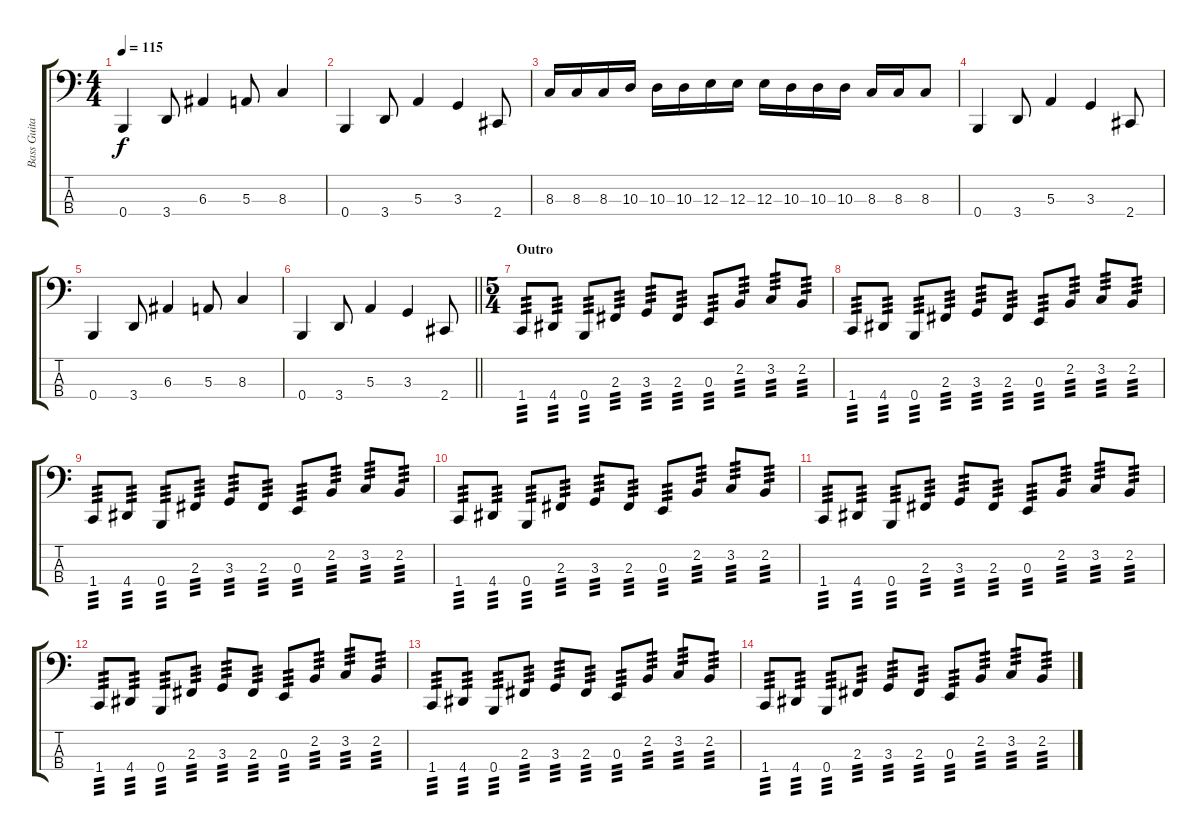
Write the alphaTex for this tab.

\track ("Bass Guitar" "Bass Guita") {instrument electricbasspick}
\staff {score tabs}
\tuning (D2 A1 E1 B0) {hide}
\ts (4 4)
\tempo 115
\clef f4
\ks c
0.4.4{dy f} 3.4.8 6.3.4 5.3.8 8.3.4 |
0.4.4 3.4.8 5.3.4 3.3.4 2.4.8 |
8.3.16 8.3.16 8.3.16 10.3.16 10.3.16 10.3.16 12.3.16 12.3.16 12.3.16 10.3.16 10.3.16 10.3.16 8.3.16 8.3.16 8.3.8 |
0.4.4 3.4.8 5.3.4 3.3.4 2.4.8 |
0.4.4 3.4.8 6.3.4 5.3.8 8.3.4 |
\barLineRight lightlight
0.4.4 3.4.8 5.3.4 3.3.4 2.4.8 |
\ts (5 4)
\section ("" "Outro")
1.4.8{tp 3} 4.4.8{tp 3} 0.4.8{tp 3} 2.3.8{tp 3} 3.3.8{tp 3} 2.3.8{tp 3} 0.3.8{tp 3} 2.2.8{tp 3} 3.2.8{tp 3} 2.2.8{tp 3} |
1.4.8{tp 3} 4.4.8{tp 3} 0.4.8{tp 3} 2.3.8{tp 3} 3.3.8{tp 3} 2.3.8{tp 3} 0.3.8{tp 3} 2.2.8{tp 3} 3.2.8{tp 3} 2.2.8{tp 3} |
1.4.8{tp 3} 4.4.8{tp 3} 0.4.8{tp 3} 2.3.8{tp 3} 3.3.8{tp 3} 2.3.8{tp 3} 0.3.8{tp 3} 2.2.8{tp 3} 3.2.8{tp 3} 2.2.8{tp 3} |
1.4.8{tp 3} 4.4.8{tp 3} 0.4.8{tp 3} 2.3.8{tp 3} 3.3.8{tp 3} 2.3.8{tp 3} 0.3.8{tp 3} 2.2.8{tp 3} 3.2.8{tp 3} 2.2.8{tp 3} |
1.4.8{tp 3} 4.4.8{tp 3} 0.4.8{tp 3} 2.3.8{tp 3} 3.3.8{tp 3} 2.3.8{tp 3} 0.3.8{tp 3} 2.2.8{tp 3} 3.2.8{tp 3} 2.2.8{tp 3} |
1.4.8{tp 3} 4.4.8{tp 3} 0.4.8{tp 3} 2.3.8{tp 3} 3.3.8{tp 3} 2.3.8{tp 3} 0.3.8{tp 3} 2.2.8{tp 3} 3.2.8{tp 3} 2.2.8{tp 3} |
1.4.8{tp 3} 4.4.8{tp 3} 0.4.8{tp 3} 2.3.8{tp 3} 3.3.8{tp 3} 2.3.8{tp 3} 0.3.8{tp 3} 2.2.8{tp 3} 3.2.8{tp 3} 2.2.8{tp 3} |
1.4.8{tp 3} 4.4.8{tp 3} 0.4.8{tp 3} 2.3.8{tp 3} 3.3.8{tp 3} 2.3.8{tp 3} 0.3.8{tp 3} 2.2.8{tp 3} 3.2.8{tp 3} 2.2.8{tp 3}
